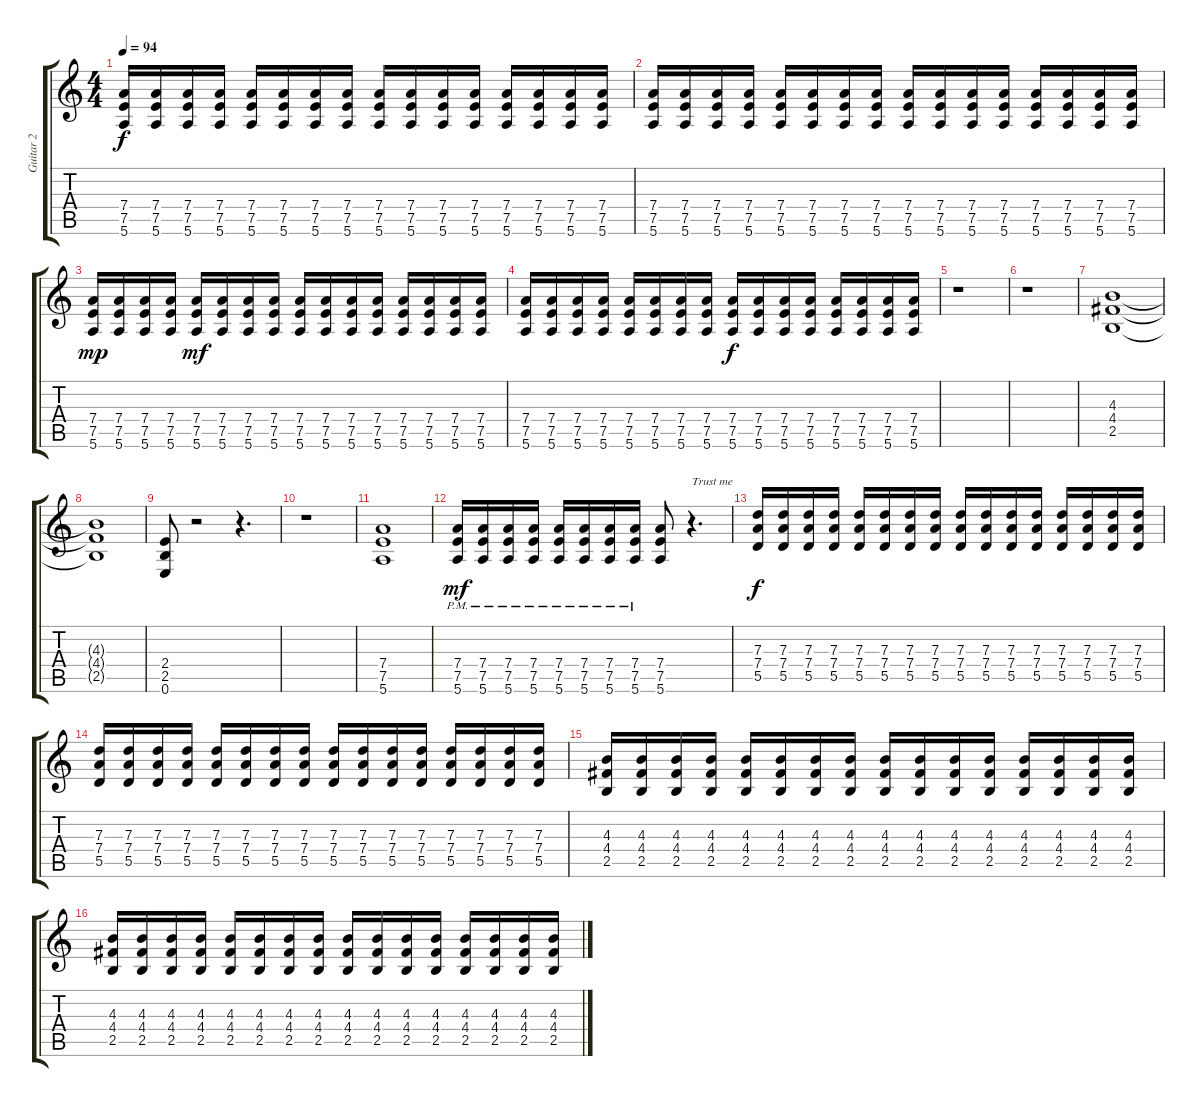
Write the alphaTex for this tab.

\track ("Guitar 2" "Guitar 2") {instrument distortionguitar}
\staff {score tabs}
\tuning (E4 B3 G3 D3 A2 E2) {hide}
\ts (4 4)
\tempo 94
\clef g2
\ks c
(7.4 7.5 5.6).16{dy f volume 12} (7.4 7.5 5.6).16 (7.4 7.5 5.6).16 (7.4 7.5 5.6).16 (7.4 7.5 5.6).16 (7.4 7.5 5.6).16 (7.4 7.5 5.6).16 (7.4 7.5 5.6).16 (7.4 7.5 5.6).16 (7.4 7.5 5.6).16 (7.4 7.5 5.6).16 (7.4 7.5 5.6).16 (7.4 7.5 5.6).16 (7.4 7.5 5.6).16 (7.4 7.5 5.6).16 (7.4 7.5 5.6).16 |
(7.4 7.5 5.6).16 (7.4 7.5 5.6).16 (7.4 7.5 5.6).16 (7.4 7.5 5.6).16 (7.4 7.5 5.6).16 (7.4 7.5 5.6).16 (7.4 7.5 5.6).16 (7.4 7.5 5.6).16 (7.4 7.5 5.6).16 (7.4 7.5 5.6).16 (7.4 7.5 5.6).16 (7.4 7.5 5.6).16 (7.4 7.5 5.6).16 (7.4 7.5 5.6).16 (7.4 7.5 5.6).16 (7.4 7.5 5.6).16 |
(7.4 7.5 5.6).16{dy mp} (7.4 7.5 5.6).16 (7.4 7.5 5.6).16 (7.4 7.5 5.6).16 (7.4 7.5 5.6).16{dy mf} (7.4 7.5 5.6).16 (7.4 7.5 5.6).16 (7.4 7.5 5.6).16 (7.4 7.5 5.6).16 (7.4 7.5 5.6).16 (7.4 7.5 5.6).16 (7.4 7.5 5.6).16 (7.4 7.5 5.6).16 (7.4 7.5 5.6).16 (7.4 7.5 5.6).16 (7.4 7.5 5.6).16 |
(7.4 7.5 5.6).16 (7.4 7.5 5.6).16 (7.4 7.5 5.6).16 (7.4 7.5 5.6).16 (7.4 7.5 5.6).16 (7.4 7.5 5.6).16 (7.4 7.5 5.6).16 (7.4 7.5 5.6).16 (7.4 7.5 5.6).16{dy f} (7.4 7.5 5.6).16 (7.4 7.5 5.6).16 (7.4 7.5 5.6).16 (7.4 7.5 5.6).16 (7.4 7.5 5.6).16 (7.4 7.5 5.6).16 (7.4 7.5 5.6).16 |
r.1 |
r.1 |
(4.3 4.4 2.5).1 |
(4.3{t} 4.4{t} 2.5{t}).1 |
(2.4 2.5 0.6).8 r.2 r.4{d} |
r.1 |
(7.4 7.5 5.6).1 |
(7.4{pm} 7.5{pm} 5.6{pm}).16{dy mf} (7.4{pm} 7.5{pm} 5.6{pm}).16 (7.4{pm} 7.5{pm} 5.6{pm}).16 (7.4{pm} 7.5{pm} 5.6{pm}).16 (7.4{pm} 7.5{pm} 5.6{pm}).16 (7.4{pm} 7.5{pm} 5.6{pm}).16 (7.4{pm} 7.5{pm} 5.6{pm}).16 (7.4{pm} 7.5{pm} 5.6{pm}).16 (7.4 7.5 5.6).8 r.4{d txt "Trust me"} |
(7.3 7.4 5.5).16{dy f} (7.3 7.4 5.5).16 (7.3 7.4 5.5).16 (7.3 7.4 5.5).16 (7.3 7.4 5.5).16 (7.3 7.4 5.5).16 (7.3 7.4 5.5).16 (7.3 7.4 5.5).16 (7.3 7.4 5.5).16 (7.3 7.4 5.5).16 (7.3 7.4 5.5).16 (7.3 7.4 5.5).16 (7.3 7.4 5.5).16 (7.3 7.4 5.5).16 (7.3 7.4 5.5).16 (7.3 7.4 5.5).16 |
(7.3 7.4 5.5).16 (7.3 7.4 5.5).16 (7.3 7.4 5.5).16 (7.3 7.4 5.5).16 (7.3 7.4 5.5).16 (7.3 7.4 5.5).16 (7.3 7.4 5.5).16 (7.3 7.4 5.5).16 (7.3 7.4 5.5).16 (7.3 7.4 5.5).16 (7.3 7.4 5.5).16 (7.3 7.4 5.5).16 (7.3 7.4 5.5).16 (7.3 7.4 5.5).16 (7.3 7.4 5.5).16 (7.3 7.4 5.5).16 |
(4.3 4.4 2.5).16 (4.3 4.4 2.5).16 (4.3 4.4 2.5).16 (4.3 4.4 2.5).16 (4.3 4.4 2.5).16 (4.3 4.4 2.5).16 (4.3 4.4 2.5).16 (4.3 4.4 2.5).16 (4.3 4.4 2.5).16 (4.3 4.4 2.5).16 (4.3 4.4 2.5).16 (4.3 4.4 2.5).16 (4.3 4.4 2.5).16 (4.3 4.4 2.5).16 (4.3 4.4 2.5).16 (4.3 4.4 2.5).16 |
(4.3 4.4 2.5).16 (4.3 4.4 2.5).16 (4.3 4.4 2.5).16 (4.3 4.4 2.5).16 (4.3 4.4 2.5).16 (4.3 4.4 2.5).16 (4.3 4.4 2.5).16 (4.3 4.4 2.5).16 (4.3 4.4 2.5).16 (4.3 4.4 2.5).16 (4.3 4.4 2.5).16 (4.3 4.4 2.5).16 (4.3 4.4 2.5).16 (4.3 4.4 2.5).16 (4.3 4.4 2.5).16 (4.3 4.4 2.5).16
